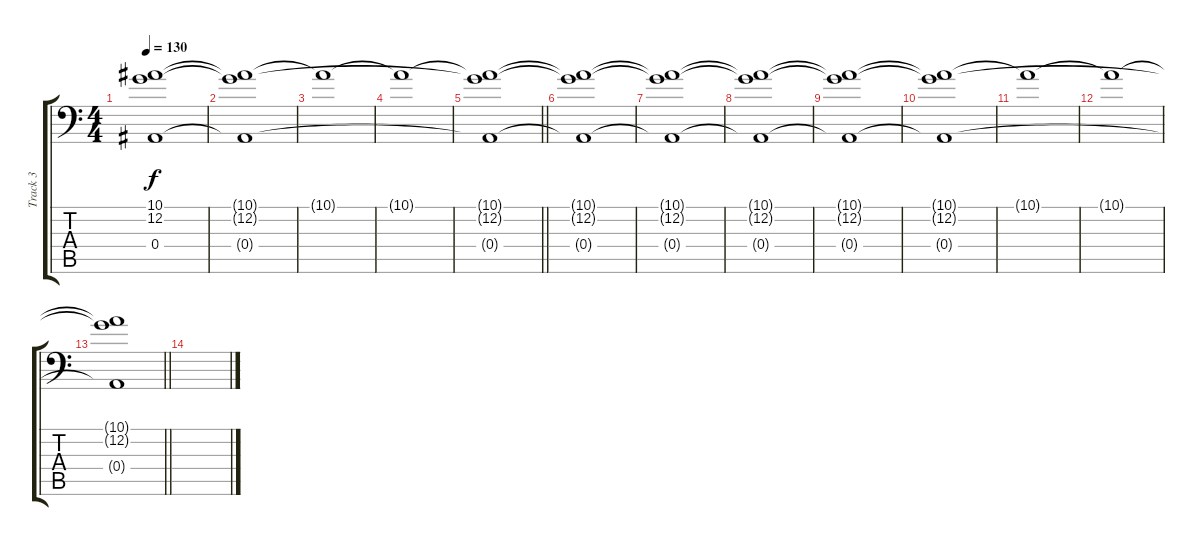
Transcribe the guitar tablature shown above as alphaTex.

\track ("Track 3" "Track 3") {instrument fx6goblins}
\staff {score tabs}
\tuning (C4 G3 Eb3 Bb2 F2 Bb1) {hide}
\ts (4 4)
\tempo 130
\clef f4
\ks c
(10.1{t} 12.2{t} 0.4{t}).1{dy f} |
(10.1{t} 12.2{t} 0.4{t}).1 |
10.1{t}.1 |
10.1{t}.1 |
\barLineRight lightlight
(10.1{t} 12.2{t} 0.4{t}).1 |
\section ("" "")
(10.1{t} 12.2{t} 0.4{t}).1 |
(10.1{t} 12.2{t} 0.4{t}).1 |
(10.1{t} 12.2{t} 0.4{t}).1 |
(10.1{t} 12.2{t} 0.4{t}).1 |
(10.1{t} 12.2{t} 0.4{t}).1 |
10.1{t}.1 |
10.1{t}.1 |
\barLineRight lightlight
(10.1{t} 12.2{t} 0.4{t}).1 |
\section ("" "")
